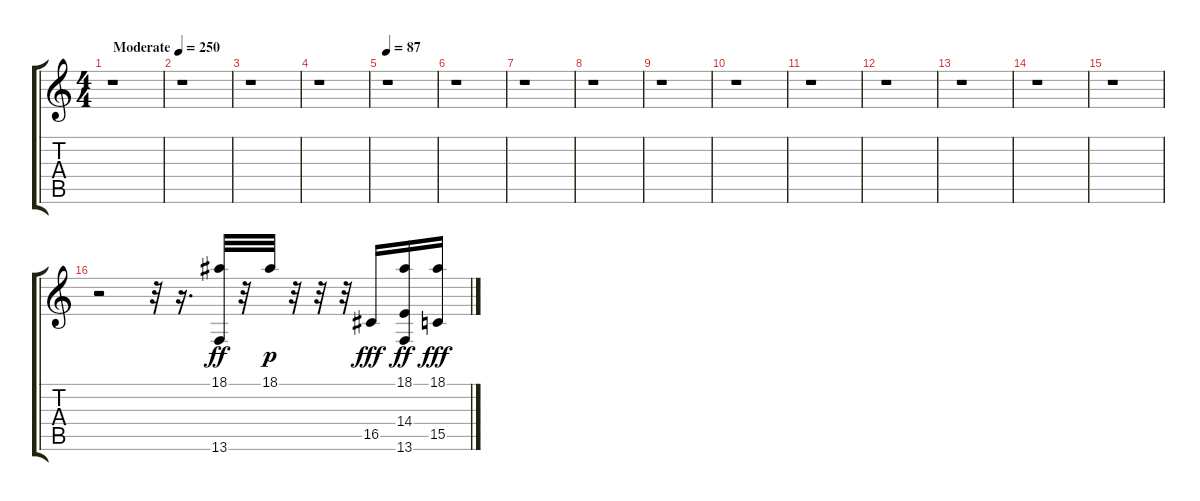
\track "" {instrument acousticgrandpiano}
\staff {score tabs}
\tuning (E4 B3 G3 D3 A2 E2) {hide}
\ts (4 4)
\tempo (250 "Moderate")
\clef g2
\ks c
r.1{dy ff instrument acousticgrandpiano} |
r.1 |
r.1 |
r.1 |
\tempo 87
r.1 |
r.1 |
r.1 |
r.1 |
r.1 |
r.1 |
r.1 |
r.1 |
r.1 |
r.1 |
r.1 |
r.2 r.32 r.16{d} (18.1 13.6).32 r.32 18.1.32{dy p} r.32 r.32 r.32 16.5.16{dy fff} (18.1 14.4 13.6).16{dy ff} (18.1 15.5).16{dy fff}
